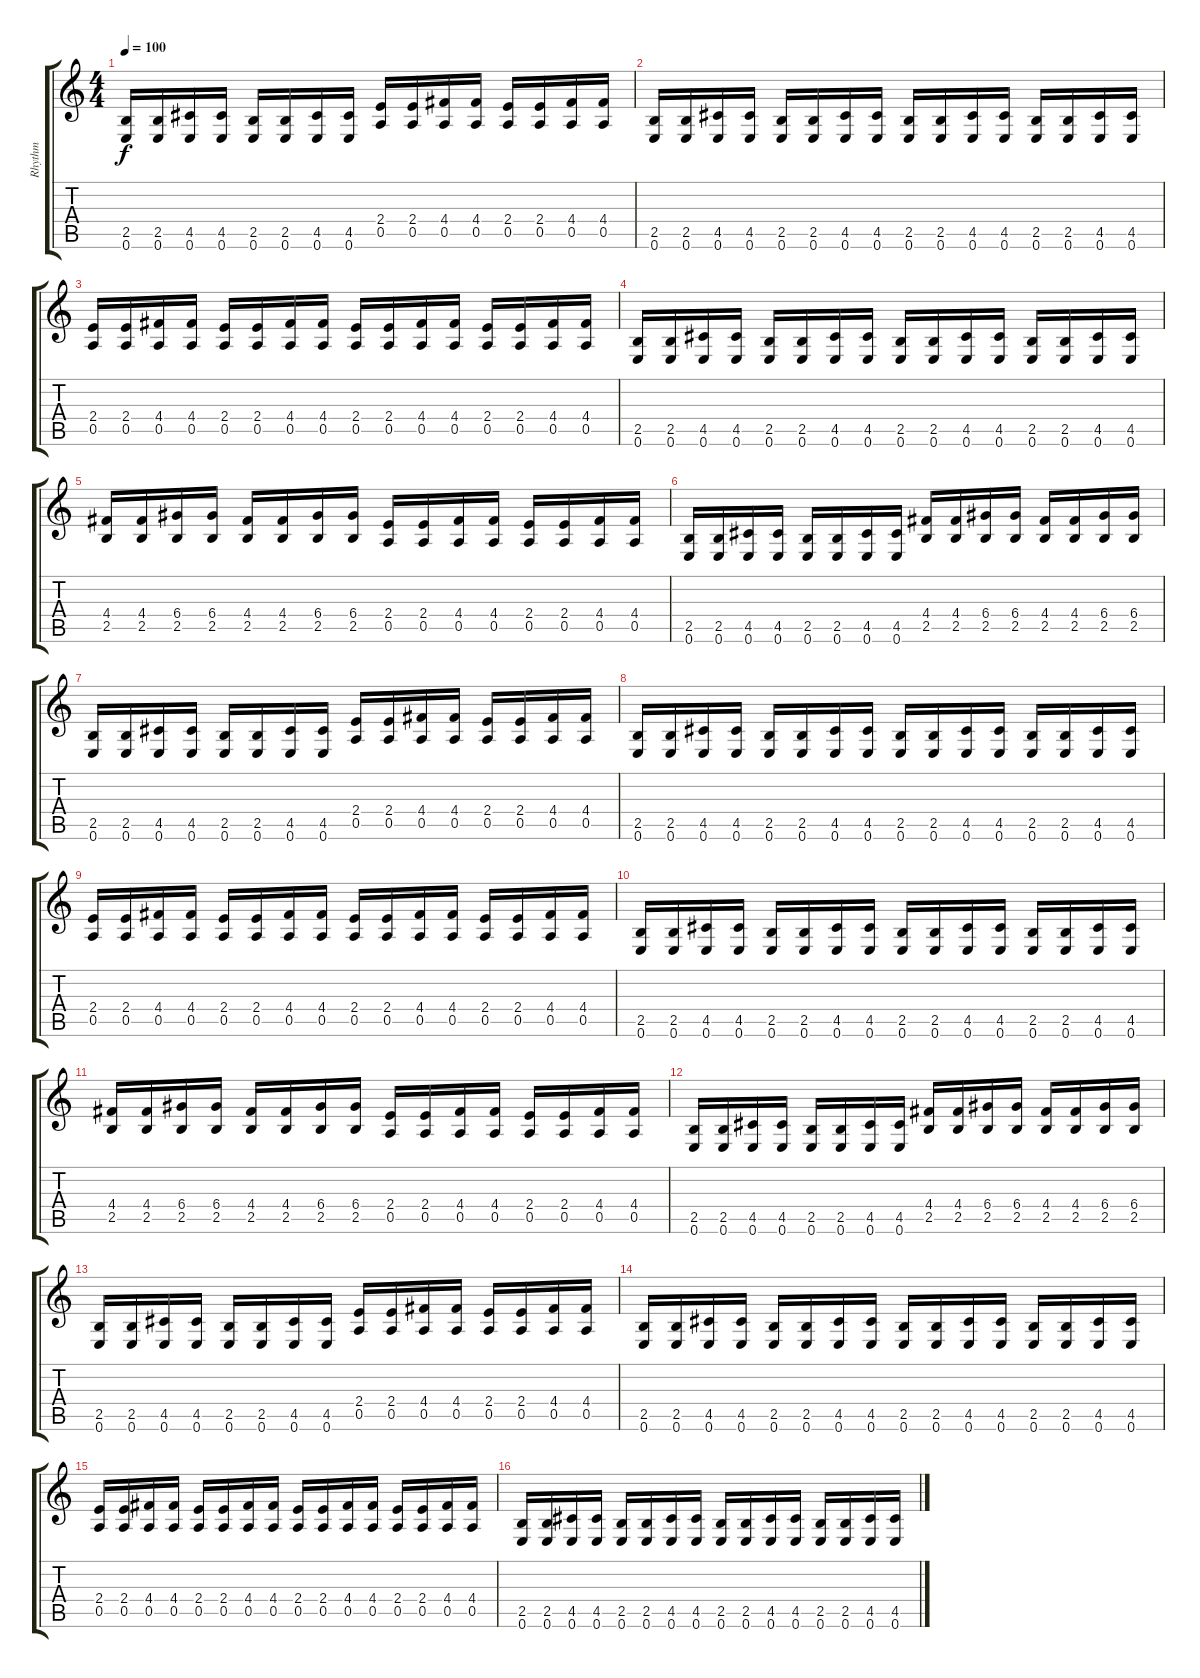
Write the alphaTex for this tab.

\track ("Rhythm" "Rhythm") {instrument electricguitarmuted}
\staff {score tabs}
\tuning (E4 B3 G3 D3 A2 E2) {hide}
\ts (4 4)
\tempo 100
\clef g2
\ks c
(2.5 0.6).16{dy f} (2.5 0.6).16 (4.5 0.6).16 (4.5 0.6).16 (2.5 0.6).16 (2.5 0.6).16 (4.5 0.6).16 (4.5 0.6).16 (2.4 0.5).16 (2.4 0.5).16 (4.4 0.5).16 (4.4 0.5).16 (2.4 0.5).16 (2.4 0.5).16 (4.4 0.5).16 (4.4 0.5).16 |
(2.5 0.6).16 (2.5 0.6).16 (4.5 0.6).16 (4.5 0.6).16 (2.5 0.6).16 (2.5 0.6).16 (4.5 0.6).16 (4.5 0.6).16 (2.5 0.6).16 (2.5 0.6).16 (4.5 0.6).16 (4.5 0.6).16 (2.5 0.6).16 (2.5 0.6).16 (4.5 0.6).16 (4.5 0.6).16 |
(2.4 0.5).16 (2.4 0.5).16 (4.4 0.5).16 (4.4 0.5).16 (2.4 0.5).16 (2.4 0.5).16 (4.4 0.5).16 (4.4 0.5).16 (2.4 0.5).16 (2.4 0.5).16 (4.4 0.5).16 (4.4 0.5).16 (2.4 0.5).16 (2.4 0.5).16 (4.4 0.5).16 (4.4 0.5).16 |
(2.5 0.6).16 (2.5 0.6).16 (4.5 0.6).16 (4.5 0.6).16 (2.5 0.6).16 (2.5 0.6).16 (4.5 0.6).16 (4.5 0.6).16 (2.5 0.6).16 (2.5 0.6).16 (4.5 0.6).16 (4.5 0.6).16 (2.5 0.6).16 (2.5 0.6).16 (4.5 0.6).16 (4.5 0.6).16 |
(4.4 2.5).16 (4.4 2.5).16 (6.4 2.5).16 (6.4 2.5).16 (4.4 2.5).16 (4.4 2.5).16 (6.4 2.5).16 (6.4 2.5).16 (2.4 0.5).16 (2.4 0.5).16 (4.4 0.5).16 (4.4 0.5).16 (2.4 0.5).16 (2.4 0.5).16 (4.4 0.5).16 (4.4 0.5).16 |
(2.5 0.6).16 (2.5 0.6).16 (4.5 0.6).16 (4.5 0.6).16 (2.5 0.6).16 (2.5 0.6).16 (4.5 0.6).16 (4.5 0.6).16 (4.4 2.5).16 (4.4 2.5).16 (6.4 2.5).16 (6.4 2.5).16 (4.4 2.5).16 (4.4 2.5).16 (6.4 2.5).16 (6.4 2.5).16 |
(2.5 0.6).16 (2.5 0.6).16 (4.5 0.6).16 (4.5 0.6).16 (2.5 0.6).16 (2.5 0.6).16 (4.5 0.6).16 (4.5 0.6).16 (2.4 0.5).16 (2.4 0.5).16 (4.4 0.5).16 (4.4 0.5).16 (2.4 0.5).16 (2.4 0.5).16 (4.4 0.5).16 (4.4 0.5).16 |
(2.5 0.6).16 (2.5 0.6).16 (4.5 0.6).16 (4.5 0.6).16 (2.5 0.6).16 (2.5 0.6).16 (4.5 0.6).16 (4.5 0.6).16 (2.5 0.6).16 (2.5 0.6).16 (4.5 0.6).16 (4.5 0.6).16 (2.5 0.6).16 (2.5 0.6).16 (4.5 0.6).16 (4.5 0.6).16 |
(2.4 0.5).16 (2.4 0.5).16 (4.4 0.5).16 (4.4 0.5).16 (2.4 0.5).16 (2.4 0.5).16 (4.4 0.5).16 (4.4 0.5).16 (2.4 0.5).16 (2.4 0.5).16 (4.4 0.5).16 (4.4 0.5).16 (2.4 0.5).16 (2.4 0.5).16 (4.4 0.5).16 (4.4 0.5).16 |
(2.5 0.6).16 (2.5 0.6).16 (4.5 0.6).16 (4.5 0.6).16 (2.5 0.6).16 (2.5 0.6).16 (4.5 0.6).16 (4.5 0.6).16 (2.5 0.6).16 (2.5 0.6).16 (4.5 0.6).16 (4.5 0.6).16 (2.5 0.6).16 (2.5 0.6).16 (4.5 0.6).16 (4.5 0.6).16 |
(4.4 2.5).16 (4.4 2.5).16 (6.4 2.5).16 (6.4 2.5).16 (4.4 2.5).16 (4.4 2.5).16 (6.4 2.5).16 (6.4 2.5).16 (2.4 0.5).16 (2.4 0.5).16 (4.4 0.5).16 (4.4 0.5).16 (2.4 0.5).16 (2.4 0.5).16 (4.4 0.5).16 (4.4 0.5).16 |
(2.5 0.6).16 (2.5 0.6).16 (4.5 0.6).16 (4.5 0.6).16 (2.5 0.6).16 (2.5 0.6).16 (4.5 0.6).16 (4.5 0.6).16 (4.4 2.5).16 (4.4 2.5).16 (6.4 2.5).16 (6.4 2.5).16 (4.4 2.5).16 (4.4 2.5).16 (6.4 2.5).16 (6.4 2.5).16 |
(2.5 0.6).16 (2.5 0.6).16 (4.5 0.6).16 (4.5 0.6).16 (2.5 0.6).16 (2.5 0.6).16 (4.5 0.6).16 (4.5 0.6).16 (2.4 0.5).16 (2.4 0.5).16 (4.4 0.5).16 (4.4 0.5).16 (2.4 0.5).16 (2.4 0.5).16 (4.4 0.5).16 (4.4 0.5).16 |
(2.5 0.6).16 (2.5 0.6).16 (4.5 0.6).16 (4.5 0.6).16 (2.5 0.6).16 (2.5 0.6).16 (4.5 0.6).16 (4.5 0.6).16 (2.5 0.6).16 (2.5 0.6).16 (4.5 0.6).16 (4.5 0.6).16 (2.5 0.6).16 (2.5 0.6).16 (4.5 0.6).16 (4.5 0.6).16 |
(2.4 0.5).16 (2.4 0.5).16 (4.4 0.5).16 (4.4 0.5).16 (2.4 0.5).16 (2.4 0.5).16 (4.4 0.5).16 (4.4 0.5).16 (2.4 0.5).16 (2.4 0.5).16 (4.4 0.5).16 (4.4 0.5).16 (2.4 0.5).16 (2.4 0.5).16 (4.4 0.5).16 (4.4 0.5).16 |
(2.5 0.6).16 (2.5 0.6).16 (4.5 0.6).16 (4.5 0.6).16 (2.5 0.6).16 (2.5 0.6).16 (4.5 0.6).16 (4.5 0.6).16 (2.5 0.6).16 (2.5 0.6).16 (4.5 0.6).16 (4.5 0.6).16 (2.5 0.6).16 (2.5 0.6).16 (4.5 0.6).16 (4.5 0.6).16
